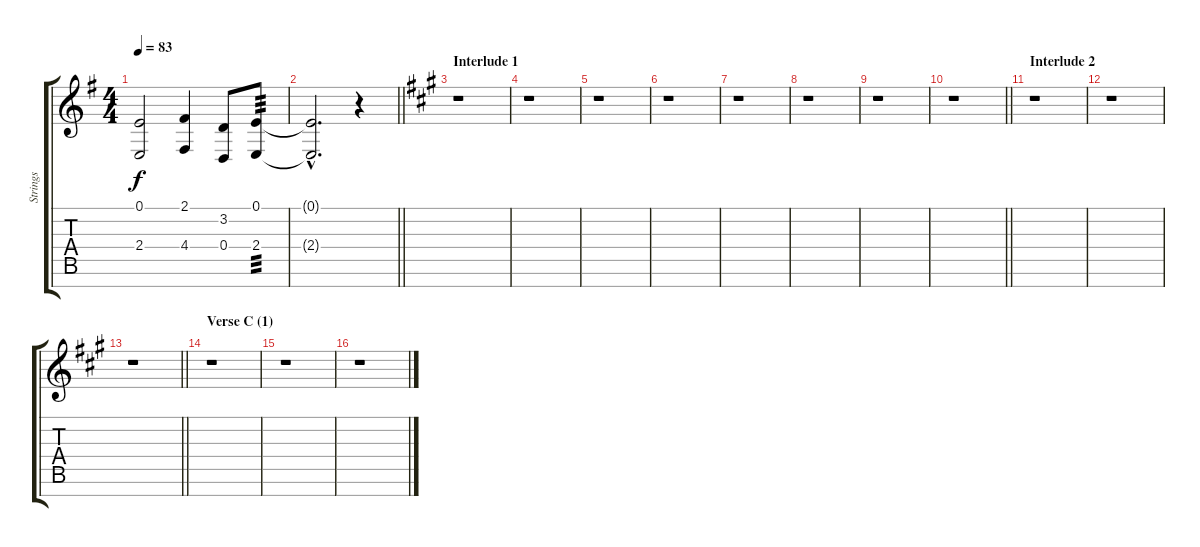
\track ("Strings" "Strings") {instrument stringensemble1}
\staff {score tabs}
\tuning (E4 B3 G3 D3 A2 E2 B1) {hide}
\ts (4 4)
\tempo 83
\clef g2
\ks eminor
(0.1 2.4).2{dy f} (2.1 4.4).4 (3.2 0.4).8 (0.1 2.4).8{tp 3} |
\barLineRight lightlight
(0.1{hac t} 2.4{hac t}).2{d} r.4 |
\section ("" "Interlude 1")
\ks f#minor
r.1 |
r.1 |
r.1 |
r.1 |
r.1 |
r.1 |
r.1 |
\barLineRight lightlight
r.1 |
\section ("" "Interlude 2")
r.1 |
r.1 |
\barLineRight lightlight
r.1 |
\section ("" "Verse C (1)")
r.1 |
r.1 |
r.1
